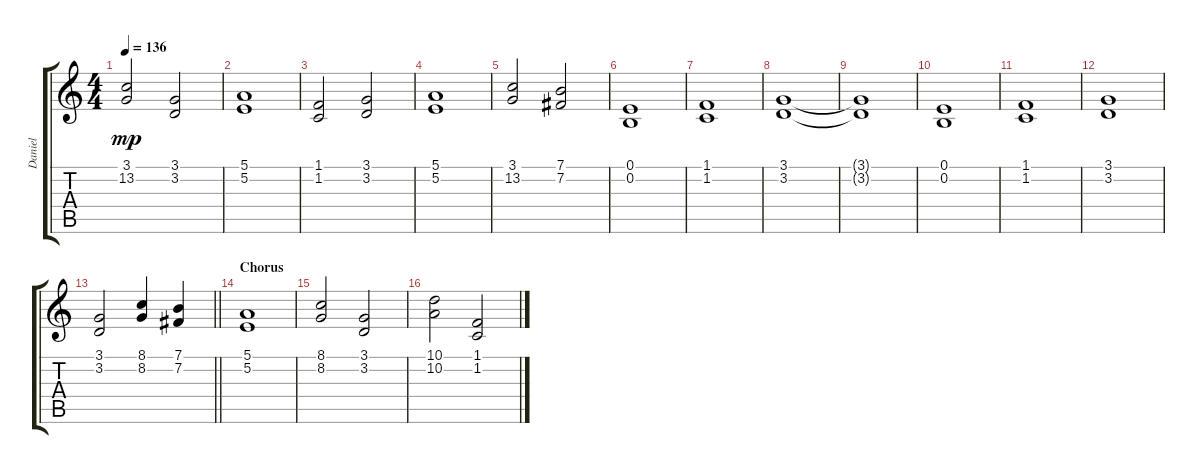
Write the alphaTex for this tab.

\track ("Daniel" "Daniel") {instrument pad4choir}
\staff {score tabs}
\tuning (E4 B3 G3 D3 A2 E2) {hide}
\ts (4 4)
\tempo 136
\clef g2
\ks c
(3.1 13.2).2{dy mp} (3.1 3.2).2 |
(5.1 5.2).1 |
(1.1 1.2).2 (3.1 3.2).2 |
(5.1 5.2).1 |
(3.1 13.2).2 (7.1 7.2).2 |
(0.1 0.2).1 |
(1.1 1.2).1 |
(3.1 3.2).1 |
(3.1{t} 3.2{t}).1 |
(0.1 0.2).1 |
(1.1 1.2).1 |
(3.1 3.2).1 |
\barLineRight lightlight
(3.1 3.2).2 (8.1 8.2).4 (7.1 7.2).4 |
\section ("" "Chorus")
(5.1 5.2).1 |
(8.1 8.2).2 (3.1 3.2).2 |
(10.1 10.2).2 (1.1 1.2).2
